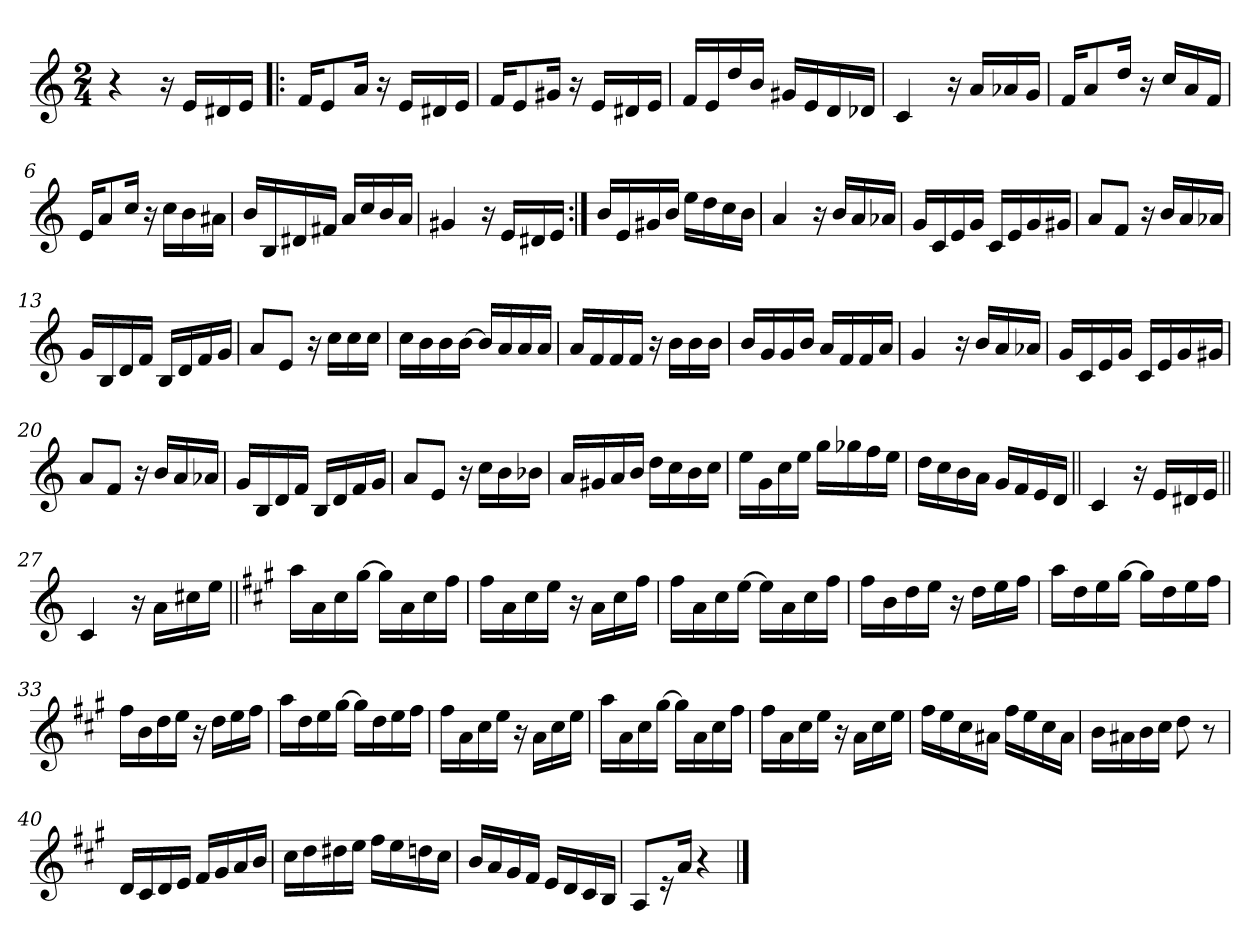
**kern
*part1
*staff1
*clefG2
*k[]
*C:
*M2/4
=
4r
16r
16e/LL
16d#X/
16e/JJ
=1X!|:
16f/KL
8e/
16a/Jk
16r
16e/LL
16d#X/
16e/JJ
=2X
16f/KL
8e/
16g#X/Jk
16r
16e/LL
16d#X/
16e/JJ
=3X
16f/LL
16e/
16dd/
16b/JJ
16g#X/LL
16e/
16d/
16d-X/JJ
=4X
4c/
16r
16a/LL
16a-X/
16g/JJ
!!LO:LB:g=z
=5X
16f/KL
8a/
16dd/Jk
16r
16cc/LL
16a/
16f/JJ
=6X
16e/KL
8a/
16cc/Jk
16r
16cc\LL
16b\
16a#X\JJ
=7X
16b/LL
16B/
16d#X/
16f#X/JJ
16a/LL
16cc/
16b/
16a/JJ
=8X
4g#X/
16r
16e/LL
16d#X/
16e/JJ
!!LO:LB:g=z
=9X:|!
16b/LL
16e/
16g#X/
16b/JJ
16ee\LL
16dd\
16cc\
16b\JJ
=10X
4a/
16r
16b/LL
16a/
16a-X/JJ
=11X
16g/LL
16c/
16e/
16g/JJ
16c/LL
16e/
16g/
16g#X/JJ
=12X
8a/L
8f/J
16r
16b/LL
16a/
16a-X/JJ
=13X
16g/LL
16B/
16d/
16f/JJ
16B/LL
16d/
16f/
16g/JJ
!!LO:LB:g=z
=14X
8a/L
8e/J
16r
16cc\LL
16cc\
16cc\JJ
=15X
16cc\LL
16b\
16b\
[16b\JJ
16b/LL]
16a/
16a/
16a/JJ
=16X
16a/LL
16f/
16f/
16f/JJ
16r
16b\LL
16b\
16b\JJ
=17X
16b/LL
16g/
16g/
16b/JJ
16a/LL
16f/
16f/
16a/JJ
=18X
4g/
16r
16b/LL
16a/
16a-X/JJ
!!LO:LB:g=z
=19X
16g/LL
16c/
16e/
16g/JJ
16c/LL
16e/
16g/
16g#X/JJ
=20X
8a/L
8f/J
16r
16b/LL
16a/
16a-X/JJ
=21X
16g/LL
16B/
16d/
16f/JJ
16B/LL
16d/
16f/
16g/JJ
=22X
8a/L
8e/J
16r
16cc\LL
16b\
16b-X\JJ
!!LO:LB:g=z
=23X
16a/LL
16g#X/
16a/
16b/JJ
16dd\LL
16cc\
16b\
16cc\JJ
=24X
16ee\LL
16g\
16cc\
16ee\JJ
16gg\LL
16gg-X\
16ff\
16ee\JJ
=25X
16dd\LL
16cc\
16b\
16a\JJ
16g/LL
16f/
16e/
16d/JJ
=26X||
4c/
16r
16e/LL
16d#X/
16e/JJ
!!LO:LB:g=z
=27X||
4c/
16r
16a\LL
16cc#X\
16ee\JJ
=28X||
*k[f#c#g#]
*A:
16aa\LL
16a\
16cc#\
[16gg#\JJ
16gg#\LL]
16a\
16cc#\
16ff#\JJ
=29X
16ff#\LL
16a\
16cc#\
16ee\JJ
16r
16a\LL
16cc#\
16ff#\JJ
=30X
16ff#\LL
16a\
16cc#\
[16ee\JJ
16ee\LL]
16a\
16cc#\
16ff#\JJ
!!LO:LB:g=z
=31X
16ff#\LL
16b\
16dd\
16ee\JJ
16r
16dd\LL
16ee\
16ff#\JJ
=32X
16aa\LL
16dd\
16ee\
[16gg#\JJ
16gg#\LL]
16dd\
16ee\
16ff#\JJ
=33X
16ff#\LL
16b\
16dd\
16ee\JJ
16r
16dd\LL
16ee\
16ff#\JJ
=34X
16aa\LL
16dd\
16ee\
[16gg#\JJ
16gg#\LL]
16dd\
16ee\
16ff#\JJ
!!LO:LB:g=z
=35X
16ff#\LL
16a\
16cc#\
16ee\JJ
16r
16a\LL
16cc#\
16ee\JJ
=36X
16aa\LL
16a\
16cc#\
[16gg#\JJ
16gg#\LL]
16a\
16cc#\
16ff#\JJ
=37X
16ff#\LL
16a\
16cc#\
16ee\JJ
16r
16a\LL
16cc#\
16ee\JJ
=38X
16ff#\LL
16ee\
16cc#\
16a#X\JJ
16ff#\LL
16ee\
16cc#\
16a#\JJ
!!LO:LB:g=z
=39X
16b\LL
16a#X\
16b\
16cc#\JJ
8dd\
8r
=40X
16d/LL
16c#/
16d/
16e/JJ
16f#/LL
16g#/
16a/
16b/JJ
=41X
16cc#\LL
16dd\
16dd#X\
16ee\JJ
16ff#\LL
16ee\
16ddn\
16cc#\JJ
=42X
16b/LL
16a/
16g#/
16f#/JJ
16e/LL
16d/
16c#/
16B/JJ
=43X
8A/L
16r
16a/Jk
4r
==
*-
